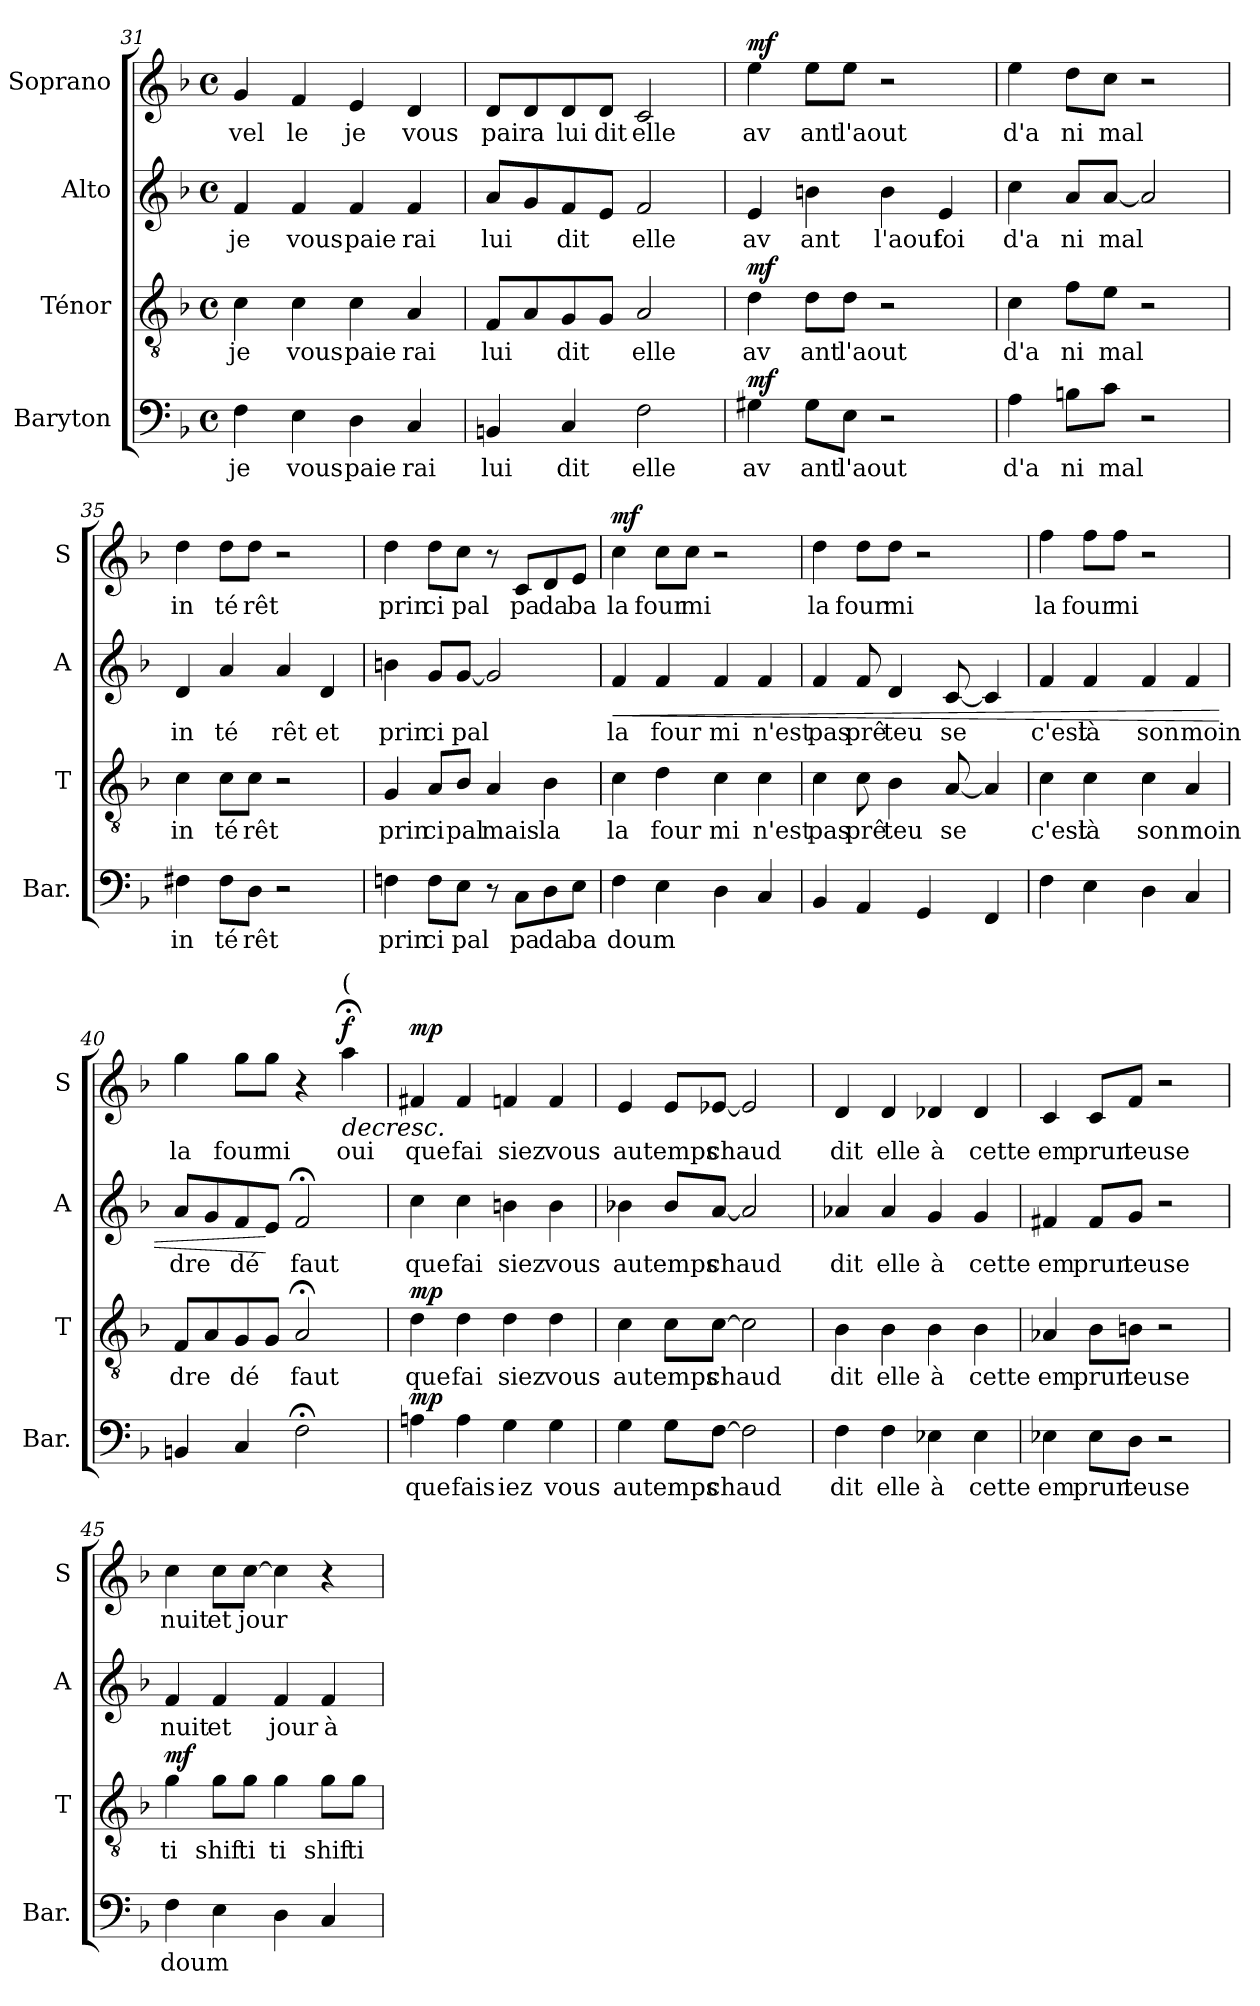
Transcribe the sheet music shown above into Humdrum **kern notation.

**kern	**text	**dynam	**kern	**text	**dynam	**kern	**text	**dynam	**kern	**text	**dynam
*part4	*part4	*part4	*part3	*part3	*part3	*part2	*part2	*part2	*part1	*part1	*part1
*staff4	*staff4	*staff4	*staff3	*staff3	*staff3	*staff2	*staff2	*staff2	*staff1	*staff1	*staff1
*I"Baryton	*	*	*I"Ténor	*	*	*I"Alto	*	*	*I"Soprano	*	*
*I'Bar.	*	*	*I'T	*	*	*I'A	*	*	*I'S	*	*
*clefF4	*	*	*clefGv2	*	*	*clefG2	*	*	*clefG2	*	*
*k[b-]	*	*	*k[b-]	*	*	*k[b-]	*	*	*k[b-]	*	*
*F:	*	*	*F:	*	*	*F:	*	*	*F:	*	*
*M4/4	*	*	*M4/4	*	*	*M4/4	*	*	*M4/4	*	*
*met(c)	*	*	*met(c)	*	*	*met(c)	*	*	*met(c)	*	*
=31	=31	=31	=31	=31	=31	=31	=31	=31	=31	=31	=31
!	!LO:LY:b	!	!	!LO:LY:b	!	!	!LO:LY:b	!	!	!LO:LY:b	!
4F\	je	.	4c\	je	.	4f/	je	.	4g/	vel	.
!	!LO:LY:b	!	!	!LO:LY:b	!	!	!LO:LY:b	!	!	!LO:LY:b	!
4E\	vous	.	4c\	vous	.	4f/	vous	.	4f/	le	.
!	!LO:LY:b	!	!	!LO:LY:b	!	!	!LO:LY:b	!	!	!LO:LY:b	!
4D\	paie	.	4c\	paie	.	4f/	paie	.	4e/	je	.
!	!LO:LY:b	!	!	!LO:LY:b	!	!	!LO:LY:b	!	!	!LO:LY:b	!
4C/	rai	.	4A/	rai	.	4f/	rai	.	4d/	vous	.
=32	=32	=32	=32	=32	=32	=32	=32	=32	=32	=32	=32
!	!LO:LY:b	!	!	!LO:LY:b	!	!	!LO:LY:b	!	!	!LO:LY:b	!
4BBn/	lui	.	8F/L	lui	.	8a/L	lui	.	8d/L	pai	.
!	!	!	!	!	!	!	!	!	!	!LO:LY:b	!
.	.	.	8A/	.	.	8g/	.	.	8d/	ra	.
!	!LO:LY:b	!	!	!LO:LY:b	!	!	!LO:LY:b	!	!	!LO:LY:b	!
4C/	dit	.	8G/	dit	.	8f/	dit	.	8d/	lui	.
!	!	!	!	!	!	!	!	!	!	!LO:LY:b	!
.	.	.	8G/J	.	.	8e/J	.	.	8d/J	dit	.
!	!LO:LY:b	!	!	!LO:LY:b	!	!	!LO:LY:b	!	!	!LO:LY:b	!
2F\	elle	.	2A/	elle	.	2f/	elle	.	2c/	elle	.
!!LO:PB:g=z
=33	=33	=33	=33	=33	=33	=33	=33	=33	=33	=33	=33
!	!LO:LY:b	!LO:DY:b	!	!LO:LY:b	!LO:DY:b	!	!LO:LY:b	!	!	!LO:LY:b	!LO:DY:b
4G#X\	av	mf	4d\	av	mf	4e/	av	.	4ee\	av	mf
!	!LO:LY:b	!	!	!LO:LY:b	!	!	!LO:LY:b	!	!	!LO:LY:b	!
8G#\L	ant	.	8d\L	ant	.	4bn\	ant	.	8ee\L	ant	.
!	!LO:LY:b	!	!	!LO:LY:b	!	!	!	!	!	!LO:LY:b	!
8E\J	l'aout	.	8d\J	l'aout	.	.	.	.	8ee\J	l'aout	.
!	!	!	!	!	!	!	!LO:LY:b	!	!	!	!
2r	.	.	2r	.	.	4b\	l'aout	.	2r	.	.
!	!	!	!	!	!	!	!LO:LY:b	!	!	!	!
.	.	.	.	.	.	4e/	foi	.	.	.	.
=34	=34	=34	=34	=34	=34	=34	=34	=34	=34	=34	=34
!	!LO:LY:b	!	!	!LO:LY:b	!	!	!LO:LY:b	!	!	!LO:LY:b	!
4A\	d'a	.	4c\	d'a	.	4cc\	d'a	.	4ee\	d'a	.
!	!LO:LY:b	!	!	!LO:LY:b	!	!	!LO:LY:b	!	!	!LO:LY:b	!
8Bn\L	ni	.	8f\L	ni	.	8a/L	ni	.	8dd\L	ni	.
!	!LO:LY:b	!	!	!LO:LY:b	!	!	!LO:LY:b	!	!	!LO:LY:b	!
8c\J	mal	.	8e\J	mal	.	[8a/J	mal	.	8cc\J	mal	.
2r	.	.	2r	.	.	2a/]	.	.	2r	.	.
=35	=35	=35	=35	=35	=35	=35	=35	=35	=35	=35	=35
!	!LO:LY:b	!	!	!LO:LY:b	!	!	!LO:LY:b	!	!	!LO:LY:b	!
4F#X\	in	.	4c\	in	.	4d/	in	.	4dd\	in	.
!	!LO:LY:b	!	!	!LO:LY:b	!	!	!LO:LY:b	!	!	!LO:LY:b	!
8F#\L	té	.	8c\L	té	.	4a/	té	.	8dd\L	té	.
!	!LO:LY:b	!	!	!LO:LY:b	!	!	!	!	!	!LO:LY:b	!
8D\J	rêt	.	8c\J	rêt	.	.	.	.	8dd\J	rêt	.
!	!	!	!	!	!	!	!LO:LY:b	!	!	!	!
2r	.	.	2r	.	.	4a/	rêt	.	2r	.	.
!	!	!	!	!	!	!	!LO:LY:b	!	!	!	!
.	.	.	.	.	.	4d/	et	.	.	.	.
=36	=36	=36	=36	=36	=36	=36	=36	=36	=36	=36	=36
!	!LO:LY:b	!	!	!LO:LY:b	!	!	!LO:LY:b	!	!	!LO:LY:b	!
4Fn\	prin	.	4G/	prin	.	4bn\	prin	.	4dd\	prin	.
!	!LO:LY:b	!	!	!LO:LY:b	!	!	!LO:LY:b	!	!	!LO:LY:b	!
8F\L	ci	.	8A/L	ci	.	8g/L	ci	.	8dd\L	ci	.
!	!LO:LY:b	!	!	!LO:LY:b	!	!	!LO:LY:b	!	!	!LO:LY:b	!
8E\J	pal	.	8B-/J	pal	.	[8g/J	pal	.	8cc\J	pal	.
!	!	!	!	!LO:LY:b	!	!	!	!	!	!	!
8r	.	.	4A/	mais	.	2g/]	.	.	8r	.	.
!	!LO:LY:b	!	!	!	!	!	!	!	!	!LO:LY:b	!
8C\L	pa	.	.	.	.	.	.	.	8c/L	pa	.
!	!LO:LY:b	!	!	!LO:LY:b	!	!	!	!	!	!LO:LY:b	!
8D\	da	.	4B-\	la	.	.	.	.	8d/	da	.
!	!LO:LY:b	!	!	!	!	!	!	!	!	!LO:LY:b	!
8E\J	ba	.	.	.	.	.	.	.	8e/J	ba	.
!!LO:LB:g=z
=37	=37	=37	=37	=37	=37	=37	=37	=37	=37	=37	=37
!	!LO:LY:b	!	!	!LO:LY:b	!	!	!LO:LY:b	!LO:HP:b	!	!LO:LY:b	!LO:DY:b
4F\	doum	.	4c\	la	.	4f/	la	<	4cc\	la	mf
!	!	!	!	!LO:LY:b	!	!	!LO:LY:b	!	!	!LO:LY:b	!
4E\	.	.	4d\	four	.	4f/	four	.	8cc\L	four	.
!	!	!	!	!	!	!	!	!	!	!LO:LY:b	!
.	.	.	.	.	.	.	.	.	8cc\J	mi	.
!	!	!	!	!LO:LY:b	!	!	!LO:LY:b	!	!	!	!
4D\	.	.	4c\	mi	.	4f/	mi	.	2r	.	.
!	!	!	!	!LO:LY:b	!	!	!LO:LY:b	!	!	!	!
4C/	.	.	4c\	n'est	.	4f/	n'est	.	.	.	.
=38	=38	=38	=38	=38	=38	=38	=38	=38	=38	=38	=38
!	!	!	!	!LO:LY:b	!	!	!LO:LY:b	!	!	!LO:LY:b	!
4BB-/	.	.	4c\	pas	.	4f/	pas	.	4dd\	la	.
!	!	!	!	!LO:LY:b	!	!	!LO:LY:b	!	!	!LO:LY:b	!
4AA/	.	.	8c\	prê	.	8f/	prê	.	8dd\L	four	.
!	!	!	!	!LO:LY:b	!	!	!LO:LY:b	!	!	!LO:LY:b	!
.	.	.	4B-\	teu	.	4d/	teu	.	8dd\J	mi	.
4GG/	.	.	.	.	.	.	.	.	2r	.	.
!	!	!	!	!LO:LY:b	!	!	!LO:LY:b	!	!	!	!
.	.	.	[8A/	se	.	[8c/	se	.	.	.	.
4FF/	.	.	4A/]	.	.	4c/]	.	.	.	.	.
=39	=39	=39	=39	=39	=39	=39	=39	=39	=39	=39	=39
!	!	!	!	!LO:LY:b	!	!	!LO:LY:b	!	!	!LO:LY:b	!
4F\	.	.	4c\	c'est	.	4f/	c'est	.	4ff\	la	.
!	!	!	!	!LO:LY:b	!	!	!LO:LY:b	!	!	!LO:LY:b	!
4E\	.	.	4c\	là	.	4f/	là	.	8ff\L	four	.
!	!	!	!	!	!	!	!	!	!	!LO:LY:b	!
.	.	.	.	.	.	.	.	.	8ff\J	mi	.
!	!	!	!	!LO:LY:b	!	!	!LO:LY:b	!	!	!	!
4D\	.	.	4c\	son	.	4f/	son	.	2r	.	.
!	!	!	!	!LO:LY:b	!	!	!LO:LY:b	!	!	!	!
4C/	.	.	4A/	moin	.	4f/	moin	.	.	.	.
=40	=40	=40	=40	=40	=40	=40	=40	=40	=40	=40	=40
!	!	!	!	!LO:LY:b	!	!	!LO:LY:b	!	!	!LO:LY:b	!
4BBn/	.	.	8F/L	dre	.	8a/L	dre	.	4gg\	la	.
.	.	.	8A/	.	.	8g/	.	.	.	.	.
!	!	!	!	!LO:LY:b	!	!	!LO:LY:b	!	!	!LO:LY:b	!
4C/	.	.	8G/	dé	.	8f/	dé	.	8gg\L	four	.
!	!	!	!	!	!	!	!	!	!	!LO:LY:b	!
.	.	.	8G/J	.	.	8e/J	.	[	8gg\J	mi	.
!	!	!	!	!LO:LY:b	!	!	!LO:LY:b	!	!	!	!
2F;<\	.	.	2A;</	faut	.	2f;</	faut	.	4r	.	.
!	!	!	!	!	!	!	!	!	!LO:TX:a:t=(	!	!
!	!	!	!	!	!	!	!	!	!	!LO:LY:b	!LO:HP:b
!	!	!	!	!	!	!	!	!	!	!	!LO:DY:n=1:b
.	.	.	.	.	.	.	.	.	4aa;<\	oui	> f
!!LO:PB:g=z
=41	=41	=41	=41	=41	=41	=41	=41	=41	=41	=41	=41
!	!LO:LY:b	!LO:DY:b	!	!LO:LY:b	!LO:DY:b	!	!LO:LY:b	!	!	!LO:LY:b	!LO:DY:b
4An\	que	mp	4d\	que	mp	4cc\	que	.	4f#X/	que	mp
!	!LO:LY:b	!	!	!LO:LY:b	!	!	!LO:LY:b	!	!	!LO:LY:b	!
4A\	fais	.	4d\	fai	.	4cc\	fai	.	4f#/	fai	]
!	!LO:LY:b	!	!	!LO:LY:b	!	!	!LO:LY:b	!	!	!LO:LY:b	!
4G\	iez	.	4d\	siez	.	4bn\	siez	.	4fn/	siez	.
!	!LO:LY:b	!	!	!LO:LY:b	!	!	!LO:LY:b	!	!	!LO:LY:b	!
4G\	vous	.	4d\	vous	.	4b\	vous	.	4f/	vous	.
=42	=42	=42	=42	=42	=42	=42	=42	=42	=42	=42	=42
!	!LO:LY:b	!	!	!LO:LY:b	!	!	!LO:LY:b	!	!	!LO:LY:b	!
4G\	au	.	4c\	au	.	4b-X\	au	.	4e/	au	.
!	!LO:LY:b	!	!	!LO:LY:b	!	!	!LO:LY:b	!	!	!LO:LY:b	!
8G\L	temps	.	8c\L	temps	.	8b-/L	temps	.	8e/L	temps	.
!	!LO:LY:b	!	!	!LO:LY:b	!	!	!LO:LY:b	!	!	!LO:LY:b	!
[8F\J	chaud	.	[8c\J	chaud	.	[8a/J	chaud	.	[8e-X/J	chaud	.
2F\]	.	.	2c\]	.	.	2a/]	.	.	2e-/]	.	.
=43	=43	=43	=43	=43	=43	=43	=43	=43	=43	=43	=43
!	!LO:LY:b	!	!	!LO:LY:b	!	!	!LO:LY:b	!	!	!LO:LY:b	!
4F\	dit	.	4B-\	dit	.	4a-X/	dit	.	4d/	dit	.
!	!LO:LY:b	!	!	!LO:LY:b	!	!	!LO:LY:b	!	!	!LO:LY:b	!
4F\	elle	.	4B-\	elle	.	4a-/	elle	.	4d/	elle	.
!	!LO:LY:b	!	!	!LO:LY:b	!	!	!LO:LY:b	!	!	!LO:LY:b	!
4E-X\	à	.	4B-\	à	.	4g/	à	.	4d-X/	à	.
!	!LO:LY:b	!	!	!LO:LY:b	!	!	!LO:LY:b	!	!	!LO:LY:b	!
4E-\	cette	.	4B-\	cette	.	4g/	cette	.	4d-/	cette	.
=44	=44	=44	=44	=44	=44	=44	=44	=44	=44	=44	=44
!	!LO:LY:b	!	!	!LO:LY:b	!	!	!LO:LY:b	!	!	!LO:LY:b	!
4E-X\	em	.	4A-X/	em	.	4f#X/	em	.	4c/	em	.
!	!LO:LY:b	!	!	!LO:LY:b	!	!	!LO:LY:b	!	!	!LO:LY:b	!
8E-\L	prun	.	8B-\L	prun	.	8f#/L	prun	.	8c/L	prun	.
!	!LO:LY:b	!	!	!LO:LY:b	!	!	!LO:LY:b	!	!	!LO:LY:b	!
8D\J	teuse	.	8Bn\J	teuse	.	8g/J	teuse	.	8f/J	teuse	.
2r	.	.	2r	.	.	2r	.	.	2r	.	.
!!LO:LB:g=z
=45	=45	=45	=45	=45	=45	=45	=45	=45	=45	=45	=45
!	!LO:LY:b	!	!	!LO:LY:b	!LO:DY:b	!	!LO:LY:b	!	!	!LO:LY:b	!
4F\	doum	.	4g\	ti	mf	4f/	nuit	.	4cc\	nuit	.
!	!	!	!	!LO:LY:b	!	!	!LO:LY:b	!	!	!LO:LY:b	!
4E\	.	.	8g\L	shif	.	4f/	et	.	8cc\L	et	.
!	!	!	!	!LO:LY:b	!	!	!	!	!	!LO:LY:b	!
.	.	.	8g\J	ti	.	.	.	.	[8cc\J	jour	.
!	!	!	!	!LO:LY:b	!	!	!LO:LY:b	!	!	!	!
4D\	.	.	4g\	ti	.	4f/	jour	.	4cc\]	.	.
!	!	!	!	!LO:LY:b	!	!	!LO:LY:b	!	!	!	!
4C/	.	.	8g\L	shif	.	4f/	à	.	4r	.	.
!	!	!	!	!LO:LY:b	!	!	!	!	!	!	!
.	.	.	8g\J	ti	.	.	.	.	.	.	.
=	=	=	=	=	=	=	=	=	=	=	=
*-	*-	*-	*-	*-	*-	*-	*-	*-	*-	*-	*-
